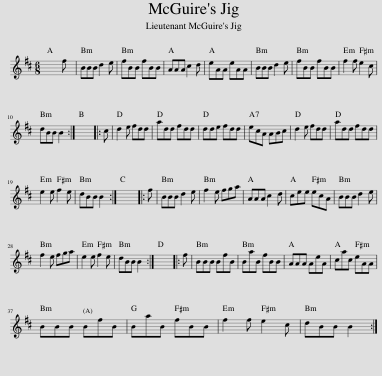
X:1
L:1/8
M:6/8
I:linebreak $
K:Bmin
V:1 treble
V:1
 x6 | f | BBB d2 e | fBB fBB | AAA c2 d | %5
 eAA eAA | BBB d2 e | fBB fBB | f2 f e2 c |$ dBB B2 :| %10
 x6 |: c | d2 e fdd | add fdd | dde fdd | %15
 ecA ABc | d2 e fdd | add fdd |$ e2 e f2 e | dBB B2 :| %20
 x6 |: f | BBB d2 e | f2 e fga | AAA c2 d | %25
 cee ecA | BBB d2 e |$ f2 e fga | e2 e f2 e | dBB B2 :| %30
 x6 |: f | BBB BfB | BaB fBB | AAA AeA | %35
 cac eAA |$ BBB BfB | BaB fBB | f2 f e2 c | dBB B2 :| %40
